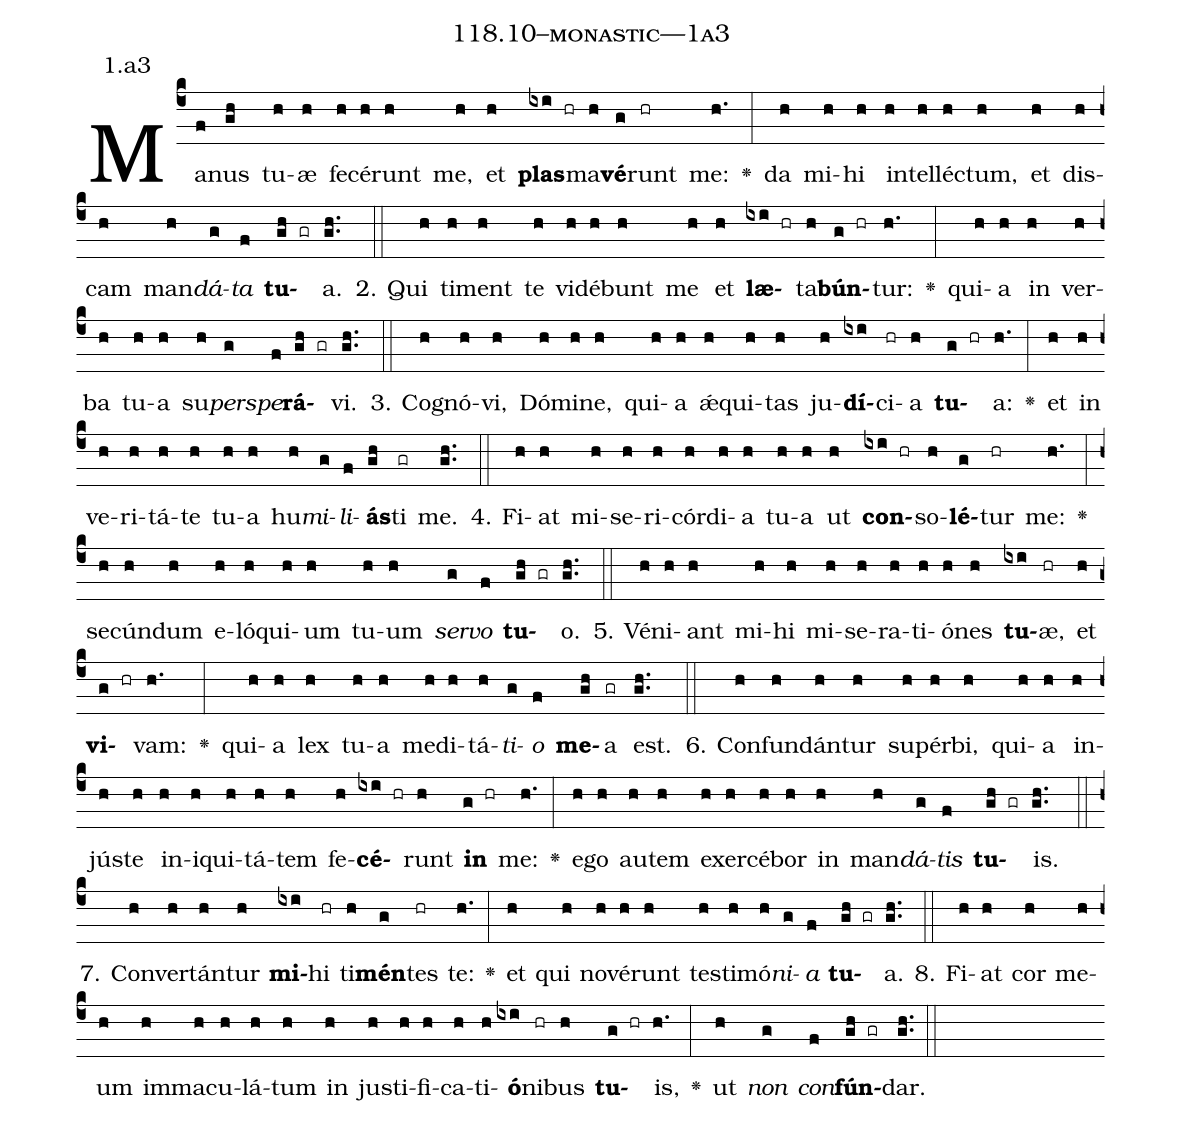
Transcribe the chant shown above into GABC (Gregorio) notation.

name: 118.10--monastic---1a3;
annotation: 1.a3;
%%
(c4)Ma(f)nus(gh) tu(h)æ(h) fe(h)cé(h)runt(h) me,(h) et(h) <b>plas</b>(ixi hr)ma(h)<b>vé</b>(g)runt(hr) me:(h.) <v>\greheightstar</v>(:) da(h) mi(h)hi(h) in(h)tel(h)léc(h)tum,(h) et(h) dis(h)cam(h) man(h)<i>dá</i>(g)<i>ta</i>(f) <b>tu</b>(gh gr)a.(gh..) (::)
2. Qui(h) ti(h)ment(h) te(h) vi(h)dé(h)bunt(h) me(h) et(h) <b>læ</b>(ixi hr)ta(h)<b>bún</b>(g hr)tur:(h.) <v>\greheightstar</v>(:) qui(h)a(h) in(h) ver(h)ba(h) tu(h)a(h) su(h)<i>per</i>(g)<i>spe</i>(f)<b>rá</b>(gh gr)vi.(gh..) (::)
3. Co(h)gnó(h)vi,(h) Dó(h)mi(h)ne,(h) qui(h)a(h) ǽ(h)qui(h)tas(h) ju(h)<b>dí</b>(ixi)ci(hr)a(h) <b>tu</b>(g hr)a:(h.) <v>\greheightstar</v>(:) et(h) in(h) ve(h)ri(h)tá(h)te(h) tu(h)a(h) hu(h)<i>mi</i>(g)<i>li</i>(f)<b>ás</b>(gh)ti(gr) me.(gh..) (::)
4. Fi(h)at(h) mi(h)se(h)ri(h)cór(h)di(h)a(h) tu(h)a(h) ut(h) <b>con</b>(ixi hr)so(h)<b>lé</b>(g)tur(hr) me:(h.) <v>\greheightstar</v>(:) se(h)cún(h)dum(h) e(h)ló(h)qui(h)um(h) tu(h)um(h) <i>ser</i>(g)<i>vo</i>(f) <b>tu</b>(gh gr)o.(gh..) (::)
5. Vé(h)ni(h)ant(h) mi(h)hi(h) mi(h)se(h)ra(h)ti(h)ó(h)nes(h) <b>tu</b>(ixi)æ,(hr) et(h) <b>vi</b>(g hr)vam:(h.) <v>\greheightstar</v>(:) qui(h)a(h) lex(h) tu(h)a(h) me(h)di(h)tá(h)<i>ti</i>(g)<i>o</i>(f) <b>me</b>(gh)a(gr) est.(gh..) (::)
6. Con(h)fun(h)dán(h)tur(h) su(h)pér(h)bi,(h) qui(h)a(h) in(h)jús(h)te(h) in(h)i(h)qui(h)tá(h)tem(h) fe(h)<b>cé</b>(ixi hr)runt(h) <b>in</b>(g hr) me:(h.) <v>\greheightstar</v>(:) e(h)go(h) au(h)tem(h) ex(h)er(h)cé(h)bor(h) in(h) man(h)<i>dá</i>(g)<i>tis</i>(f) <b>tu</b>(gh gr)is.(gh..) (::)
7. Con(h)ver(h)tán(h)tur(h) <b>mi</b>(ixi)hi(hr) ti(h)<b>mén</b>(g)tes(hr) te:(h.) <v>\greheightstar</v>(:) et(h) qui(h) no(h)vé(h)runt(h) tes(h)ti(h)mó(h)<i>ni</i>(g)<i>a</i>(f) <b>tu</b>(gh gr)a.(gh..) (::)
8. Fi(h)at(h) cor(h) me(h)um(h) im(h)ma(h)cu(h)lá(h)tum(h) in(h) jus(h)ti(h)fi(h)ca(h)ti(h)<b>ó</b>(ixi)ni(hr)bus(h) <b>tu</b>(g hr)is,(h.) <v>\greheightstar</v>(:) ut(h) <i>non</i>(g) <i>con</i>(f)<b>fún</b>(gh gr)dar.(gh..) (::)
